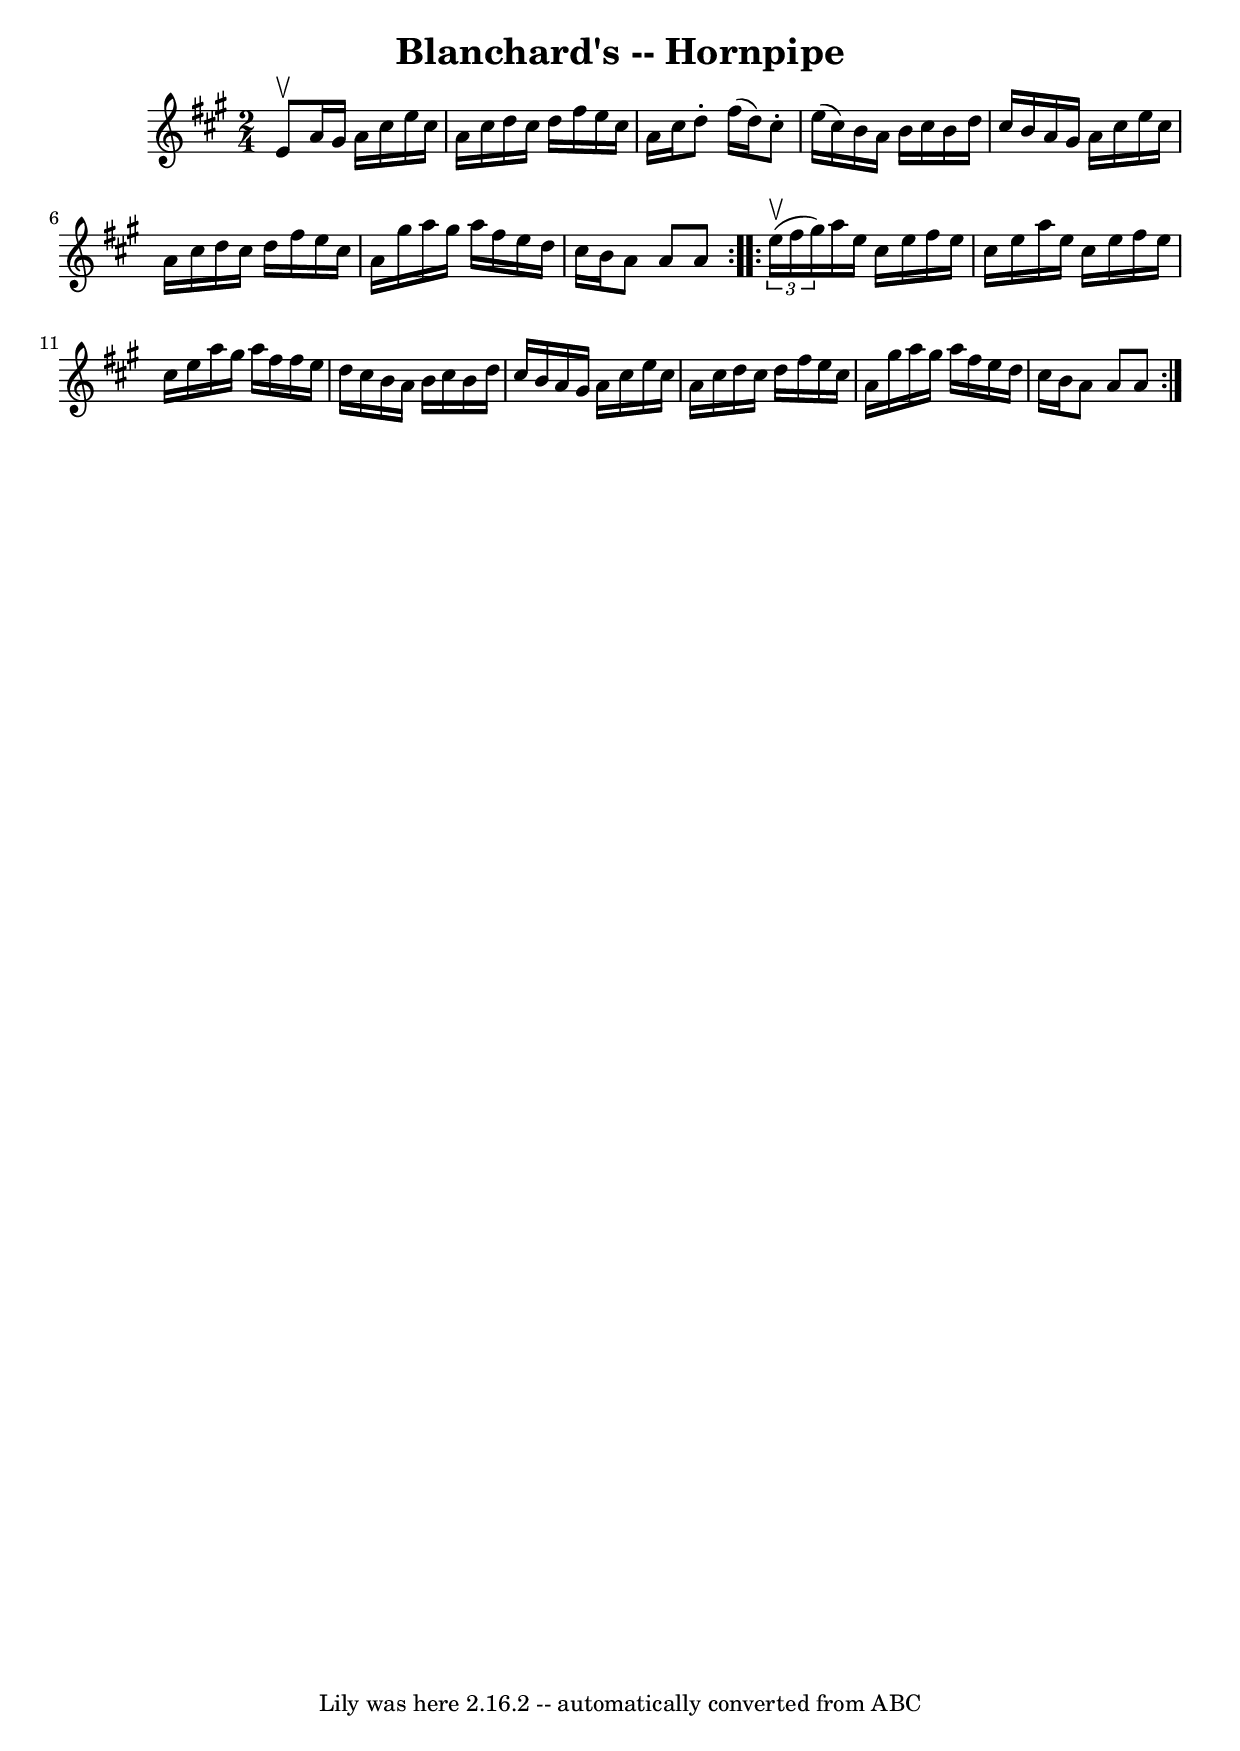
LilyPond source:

\version "2.16.2"
\include "Mammoth.ily"
\header {
  %% book = "Cole's 1000 Fiddle Tunes"
  crossRefNumber = "1"
  footnotes = ""
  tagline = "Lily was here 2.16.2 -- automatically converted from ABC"
  title = "Blanchard's -- Hornpipe"

}
voicedefault =  {



  \repeat volta 2 {

    \time 2/4 
    \key a \major
    e'8^\upbow |
    a'16 gis'16 a'16    
    cis''16 e''16 cis''16 a'16 cis''16  |
    d''16 cis''16    
    d''16 fis''16 e''16 cis''16 a'16 cis''16  |
    d''8 -.   
    fis''16 (d''16) cis''8 -. e''16 (cis''16) |
    b'16    
    a'16 b'16 cis''16 b'16 d''16 cis''16 b'16  |
    a'16  
    gis'16 a'16 cis''16 e''16 cis''16 a'16 cis''16  |
    
    d''16 cis''16 d''16 fis''16 e''16 cis''16 a'16 gis''16  
    |
    a''16 gis''16 a''16 fis''16 e''16 d''16 cis''16    
    b'16  |
    a'8 a'8 a'8  
  }     
  \repeat volta 2 {
    \times 2/3 {   
      e''16 (^\upbow fis''16 gis''16) 
    } |
    a''16 e''16 cis''16  
    e''16 fis''16 e''16 cis''16 e''16  |
    a''16 e''16    
    cis''16 e''16 fis''16 e''16 cis''16 e''16  |
    a''16    
    gis''16 a''16 fis''16 fis''16 e''16 d''16 cis''16  |
    
    b'16 a'16 b'16 cis''16 b'16 d''16 cis''16 b'16  |
    
    a'16 gis'16 a'16 cis''16 e''16 cis''16 a'16 cis''16  
    |
    d''16 cis''16 d''16 fis''16 e''16 cis''16 a'16    
    gis''16  |
    a''16 gis''16 a''16 fis''16 e''16 d''16    
    cis''16 b'16  |
    a'8 a'8 a'8  
  }   

}

\score{
  <<

    \context Staff="default"
    {
      \voicedefault 
      
    }

  >>
  \layout {
    
  }
  \midi {
  }

}
